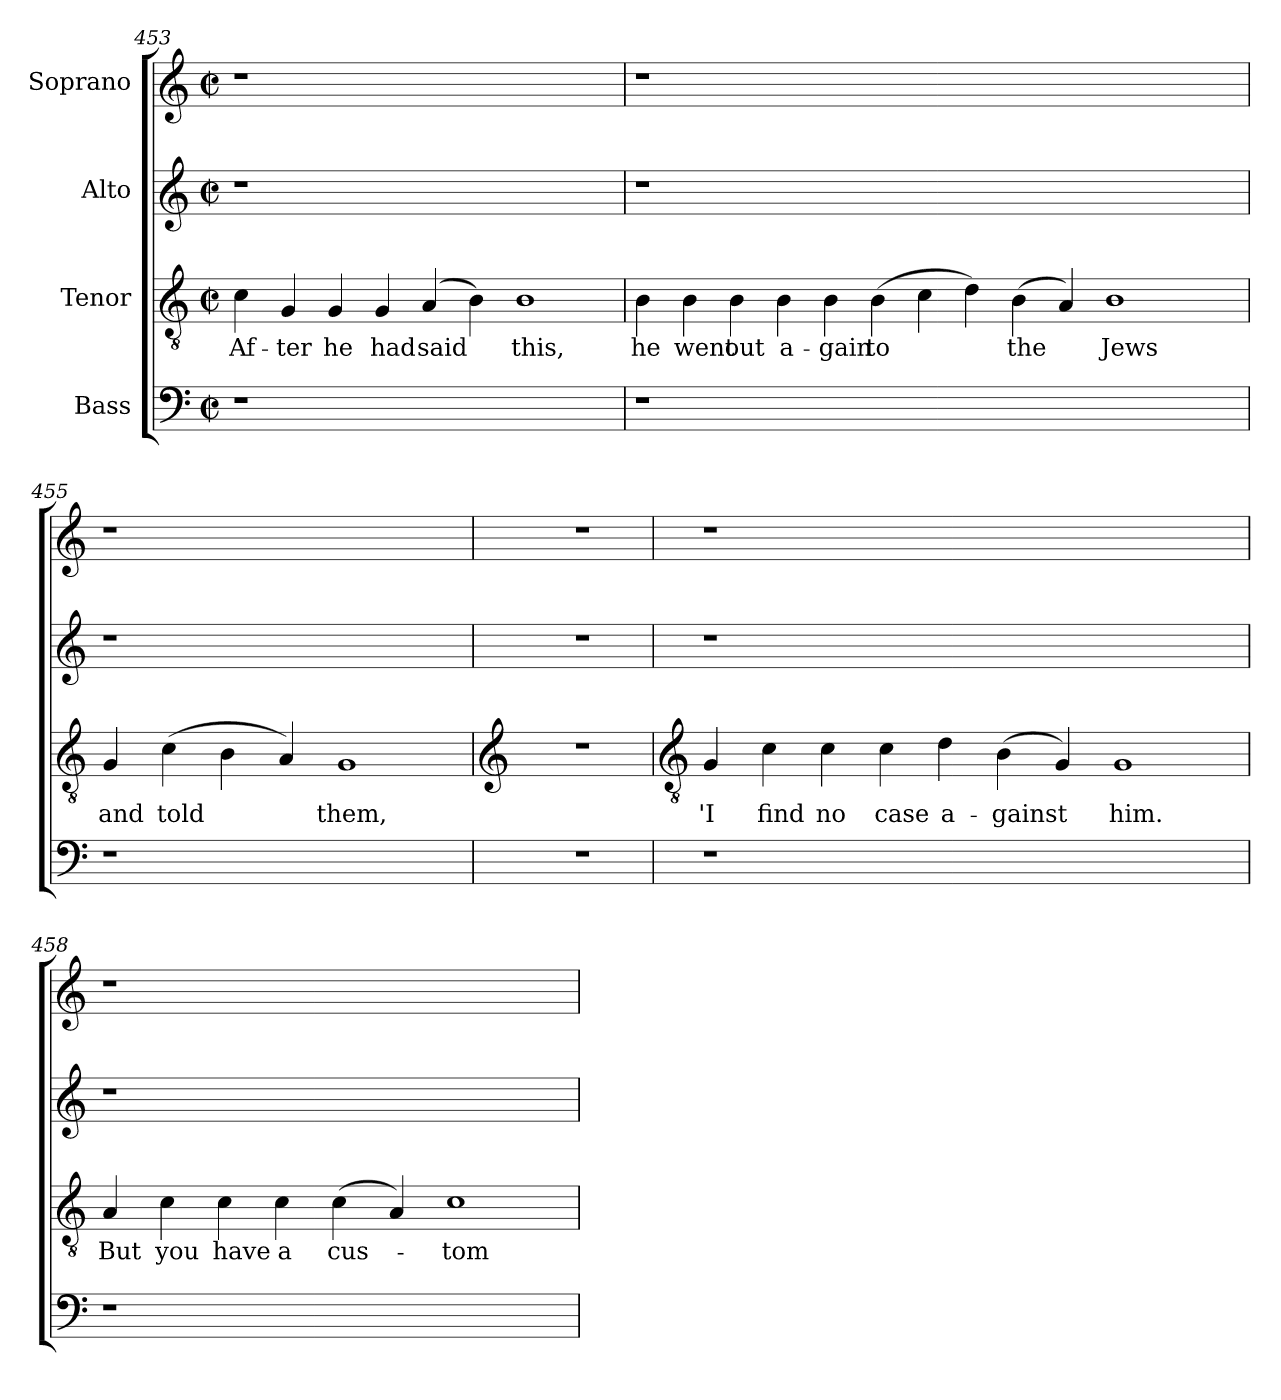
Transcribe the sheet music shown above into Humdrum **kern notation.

**kern	**kern	**text	**kern	**kern
*part4	*part3	*part3	*part2	*part1
*staff4	*staff3	*staff3	*staff2	*staff1
*I"Bass	*I"Tenor	*	*I"Alto	*I"Soprano
*clefF4	*clefGv2	*	*clefG2	*clefG2
*	*ITrd7c12	*	*	*
*k[]	*k[]	*	*k[]	*k[]
*C:	*C:	*	*C:	*C:
*M2/2	*M2/2	*	*M2/2	*M2/2
*met(c|)	*met(c|)	*	*met(c|)	*met(c|)
=453	=453	=453	=453	=453
!LO:N:vis=1	!	!	!	!
!	!	!LO:LY:b:color=#000000	!LO:N:vis=1	!LO:N:vis=1
1r	4Ci\	Af-	1r	1r
!	!	!LO:LY:b:color=#000000	!	!
.	4GGi/	-ter	.	.
!	!	!LO:LY:b:color=#000000	!	!
.	4GGi/	he	.	.
!	!	!LO:LY:b:color=#000000	!	!
.	4GGi/	had	.	.
!	!	!LO:LY:b:color=#000000	!	!
1.ryy	(4AAi/	said	1.ryy	1.ryy
.	4BBi\)	.	.	.
!	!	!LO:LY:b:color=#000000	!	!
.	1BBi	this,	.	.
=454	=454	=454	=454	=454
!LO:N:vis=1	!	!	!	!
!	!	!LO:LY:b:color=#000000	!LO:N:vis=1	!LO:N:vis=1
1r	4BBi\	he	1r	1r
!	!	!LO:LY:b:color=#000000	!	!
.	4BBi\	went	.	.
!	!	!LO:LY:b:color=#000000	!	!
.	4BBi\	out	.	.
!	!	!LO:LY:b:color=#000000	!	!
.	4BBi\	a-	.	.
!	!	!LO:LY:b:color=#000000	!	!
0ryy	4BBi\	-gain	0ryy	0ryy
!	!	!LO:LY:b:color=#000000	!	!
.	(4BBi\	to	.	.
.	4Ci\	.	.	.
.	4Di\)	.	.	.
!	!	!LO:LY:b:color=#000000	!	!
.	(4BBi\	the	.	.
.	4AAi/)	.	.	.
!	!	!LO:LY:b:color=#000000	!	!
.	1BBi	Jews	.	.
2ryy	.	.	2ryy	2ryy
=455	=455	=455	=455	=455
!LO:N:vis=1	!	!	!	!
!	!	!LO:LY:b:color=#000000	!LO:N:vis=1	!LO:N:vis=1
1r	4GGi/	and	1r	1r
!	!	!LO:LY:b:color=#000000	!	!
.	(4Ci\	told	.	.
.	4BBi\	.	.	.
.	4AAi/)	.	.	.
!	!	!LO:LY:b:color=#000000	!	!
1ryy	1GGi	them,	1ryy	1ryy
!!LO:LB:g=z
=456	=456	=456	=456	=456
*	*stria0	*	*	*
*	*clefG2	*	*	*
1r	1r	.	1r	1r
=457	=457	=457	=457	=457
*	*clefGv2	*	*	*
!LO:N:vis=1	!	!	!	!
!	!	!LO:LY:b:color=#000000	!LO:N:vis=1	!LO:N:vis=1
1r	4GGi/	'I	1r	1r
!	!	!LO:LY:b:color=#000000	!	!
.	4Ci\	find	.	.
!	!	!LO:LY:b:color=#000000	!	!
.	4Ci\	no	.	.
!	!	!LO:LY:b:color=#000000	!	!
.	4Ci\	case	.	.
!	!	!LO:LY:b:color=#000000	!	!
1..ryy	4Di\	a-	1..ryy	1..ryy
!	!	!LO:LY:b:color=#000000	!	!
.	(4BBi\	gainst	.	.
.	4GGi/)	.	.	.
!	!	!LO:LY:b:color=#000000	!	!
.	1GGi	him.	.	.
=458	=458	=458	=458	=458
!LO:N:vis=1	!	!	!	!
!	!	!LO:LY:b:color=#000000	!LO:N:vis=1	!LO:N:vis=1
1r	4AAi/	But	1r	1r
!	!	!LO:LY:b:color=#000000	!	!
.	4Ci\	you	.	.
!	!	!LO:LY:b:color=#000000	!	!
.	4Ci\	have	.	.
!	!	!LO:LY:b:color=#000000	!	!
.	4Ci\	a	.	.
!	!	!LO:LY:b:color=#000000	!	!
1.ryy	(4Ci\	cus-	1.ryy	1.ryy
.	4AAi/)	.	.	.
!	!	!LO:LY:b:color=#000000	!	!
.	1Ci	-tom	.	.
=	=	=	=	=
*-	*-	*-	*-	*-
